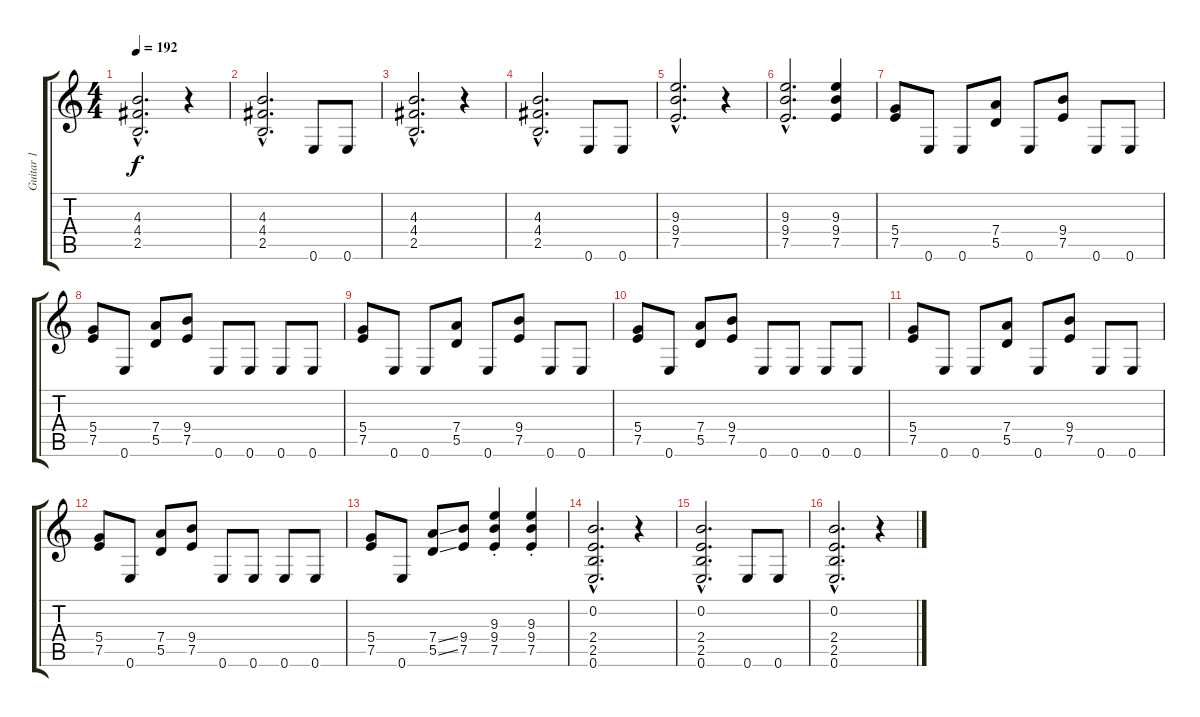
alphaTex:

\track ("Guitar 1" "Guitar 1") {instrument distortionguitar}
\staff {score tabs}
\tuning (E4 B3 G3 D3 A2 E2) {hide}
\ts (4 4)
\tempo 192
\clef g2
\ks c
(4.3{hac} 4.4{hac} 2.5{hac}).2{d dy f} r.4 |
(4.3{hac} 4.4{hac} 2.5{hac}).2{d} 0.6.8 0.6.8 |
(4.3{hac} 4.4{hac} 2.5{hac}).2{d} r.4 |
(4.3{hac} 4.4{hac} 2.5{hac}).2{d} 0.6.8 0.6.8 |
(9.3{hac} 9.4{hac} 7.5{hac}).2{d} r.4 |
(9.3{hac} 9.4{hac} 7.5{hac}).2{d} (9.3 9.4 7.5).4 |
(5.4 7.5).8 0.6.8 0.6.8 (7.4 5.5).8 0.6.8 (9.4 7.5).8 0.6.8 0.6.8 |
(5.4 7.5).8 0.6.8 (7.4 5.5).8 (9.4 7.5).8 0.6.8 0.6.8 0.6.8 0.6.8 |
(5.4 7.5).8 0.6.8 0.6.8 (7.4 5.5).8 0.6.8 (9.4 7.5).8 0.6.8 0.6.8 |
(5.4 7.5).8 0.6.8 (7.4 5.5).8 (9.4 7.5).8 0.6.8 0.6.8 0.6.8 0.6.8 |
(5.4 7.5).8 0.6.8 0.6.8 (7.4 5.5).8 0.6.8 (9.4 7.5).8 0.6.8 0.6.8 |
(5.4 7.5).8 0.6.8 (7.4 5.5).8 (9.4 7.5).8 0.6.8 0.6.8 0.6.8 0.6.8 |
(5.4 7.5).8 0.6.8 (7.4{ss} 5.5{ss}).8 (9.4 7.5).8 (9.3{st} 9.4{st} 7.5{st}).4 (9.3{st} 9.4{st} 7.5{st}).4 |
(0.2{hac} 2.4{hac} 2.5{hac} 0.6{hac}).2{d} r.4 |
(0.2{hac} 2.4{hac} 2.5{hac} 0.6{hac}).2{d} 0.6.8 0.6.8 |
(0.2{hac} 2.4{hac} 2.5{hac} 0.6{hac}).2{d} r.4
